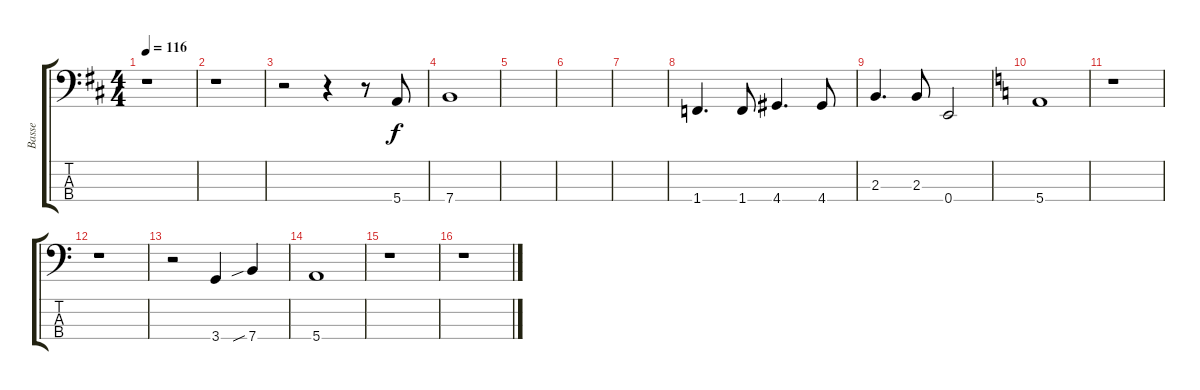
\track ("Basse" "Basse") {instrument electricbassfinger}
\staff {score tabs}
\tuning (G2 D2 A1 E1) {hide}
\ts (4 4)
\tempo 116
\clef f4
\ks d
r.1{dy f} |
r.1 |
r.2 r.4 r.8 5.4.8 |
7.4.1 |
|
|
|
1.4.4{d} 1.4.8 4.4.4{d} 4.4.8 |
2.3.4{d} 2.3.8 0.4.2 |
\ks c
5.4.1 |
r.1 |
r.1 |
r.2 3.4.4 7.4{sib}.4 |
5.4.1 |
r.1 |
r.1
